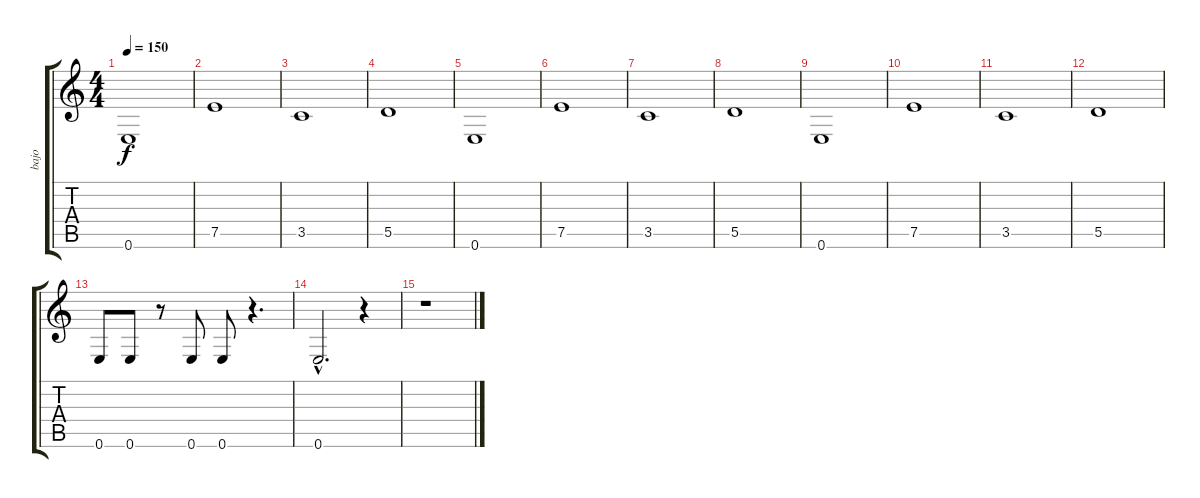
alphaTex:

\track ("bajo" "bajo") {instrument electricbassfinger}
\staff {score tabs}
\tuning (E4 B3 G3 D3 A2 E2) {hide}
\ts (4 4)
\tempo 150
\clef g2
\ks c
0.6.1{dy f} |
7.5.1 |
3.5.1 |
5.5.1 |
0.6.1 |
7.5.1 |
3.5.1 |
5.5.1 |
0.6.1 |
7.5.1 |
3.5.1 |
5.5.1 |
0.6.8 0.6.8 r.8 0.6.8 0.6.8 r.4{d} |
0.6{hac}.2{d} r.4 |
r.1
